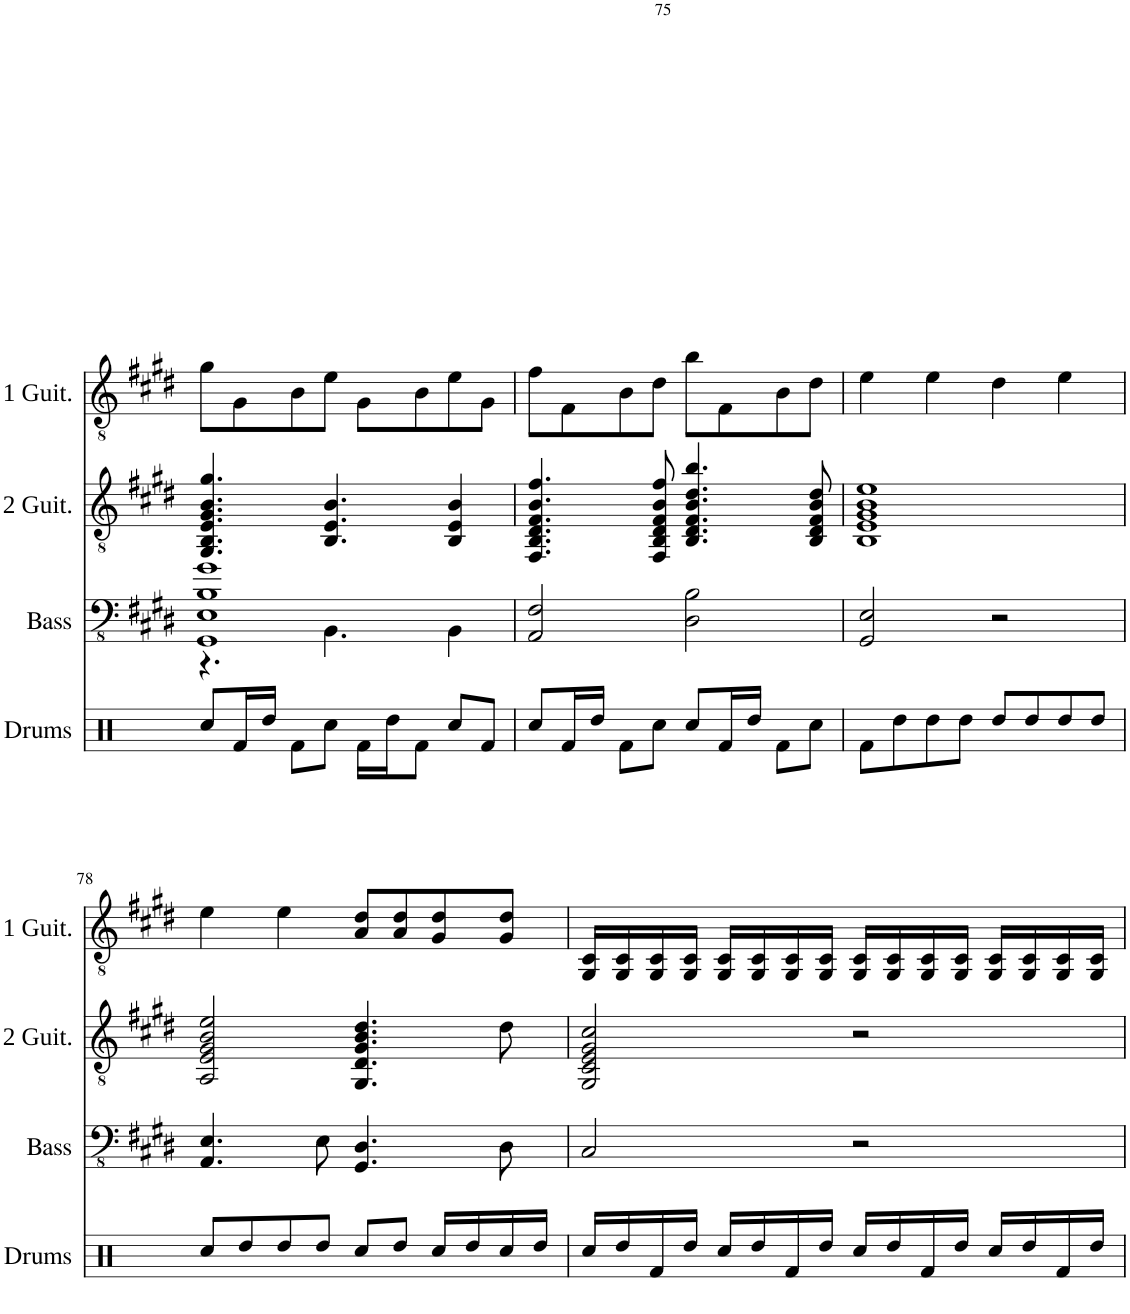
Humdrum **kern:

**kern	**kern	**kern
*part3	*part2	*part1
*staff3	*staff2	*staff1
*I"Bass Guitar	*I"Second Guitar	*I"First Guitar
*I'Bass	*I'2 Guit.	*I'1 Guit.
!!LO:PB:g=z
*clefFv4	*clefGv2	*clefGv2
*k[f#c#g#d#]	*k[f#c#g#d#]	*k[f#c#g#d#]
*M4/4	*M4/4	*M4/4
=75	=75	=75
*^	*	*
1GGG# 1EE 1BB 1G#	4.r	4.GG#/ 4.BB/ 4.E/ 4.G#/ 4.B/ 4.g#/	8g#\L
.	.	.	8G#\
.	.	.	8B\
.	4.BBB\	4.BB/ 4.E/ 4.B/	8e\J
.	.	.	8G#\L
.	.	.	8B\
.	4BBB\	4BB/ 4E/ 4B/	8e\
.	.	.	8G#\J
*v	*v	*	*
=76	=76	=76
2AAA/ 2FF#/	4.FF#/ 4.BB/ 4.D#/ 4.F#/ 4.B/ 4.f#/	8f#\L
.	.	8F#\
.	.	8B\
.	8FF#/ 8BB/ 8D#/ 8F#/ 8B/ 8f#/	8d#\J
2DD#\ 2BB\	4.BB/ 4.D#/ 4.F#/ 4.B/ 4.d#/ 4.b/	8b\L
.	.	8F#\
.	.	8B\
.	8BB/ 8D#/ 8F#/ 8B/ 8d#/	8d#\J
=77	=77	=77
2GGG#/ 2EE/	1BB 1E 1G# 1B 1e	4e\
.	.	4e\
2r	.	4d#\
.	.	4e\
!!LO:LB:g=z
=78	=78	=78
4.AAA/ 4.EE/	2AA/ 2E/ 2G#/ 2B/ 2e/	4e\
.	.	4e\
8EE\	.	.
4.GGG#/ 4.DD#/	4.GG#/ 4.D#/ 4.G#/ 4.B/ 4.d#/	8A/ 8d#/L
.	.	8A/ 8d#/
.	.	8G#/ 8d#/
8DD#\	8d#\	8G#/ 8d#/J
=79	=79	=79
2CC#/	2GG#/ 2C#/ 2E/ 2G#/ 2c#/	16GG#/ 16C#/LL
.	.	16GG#/ 16C#/
.	.	16GG#/ 16C#/
.	.	16GG#/ 16C#/JJ
.	.	16GG#/ 16C#/LL
.	.	16GG#/ 16C#/
.	.	16GG#/ 16C#/
.	.	16GG#/ 16C#/JJ
2r	2r	16GG#/ 16C#/LL
.	.	16GG#/ 16C#/
.	.	16GG#/ 16C#/
.	.	16GG#/ 16C#/JJ
.	.	16GG#/ 16C#/LL
.	.	16GG#/ 16C#/
.	.	16GG#/ 16C#/
.	.	16GG#/ 16C#/JJ
=	=	=
*-	*-	*-
